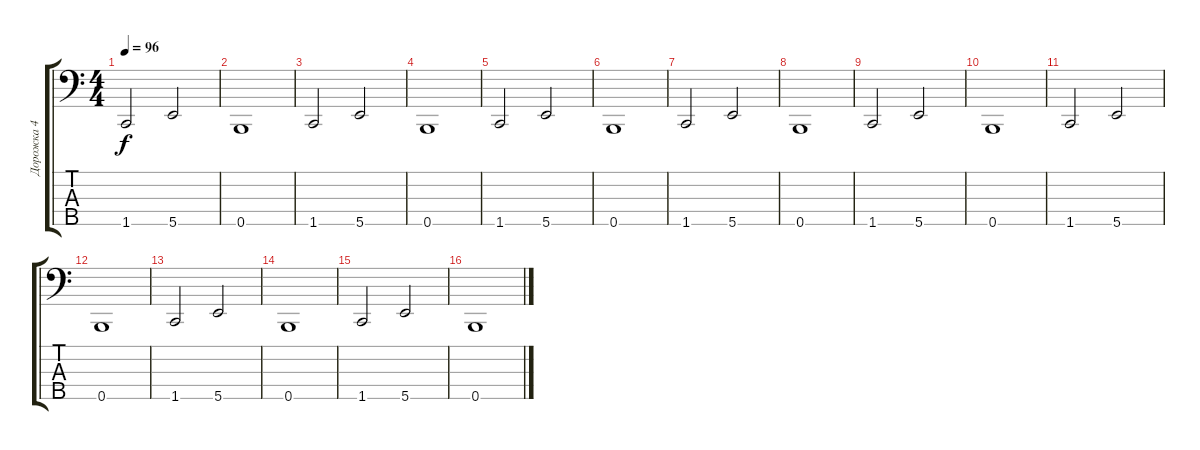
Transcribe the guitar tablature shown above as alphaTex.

\track ("Дорожка 4" "Дорожка 4") {instrument slapbass2}
\staff {score tabs}
\tuning (A2 E2 B1 Gb1 B0) {hide}
\ts (4 4)
\tempo 96
\clef f4
\ks c
1.5.2{dy f} 5.5.2 |
0.5.1 |
1.5.2 5.5.2 |
0.5.1 |
1.5.2 5.5.2 |
0.5.1 |
1.5.2 5.5.2 |
0.5.1 |
1.5.2 5.5.2 |
0.5.1 |
1.5.2 5.5.2 |
0.5.1 |
1.5.2 5.5.2 |
0.5.1 |
1.5.2 5.5.2 |
0.5.1
